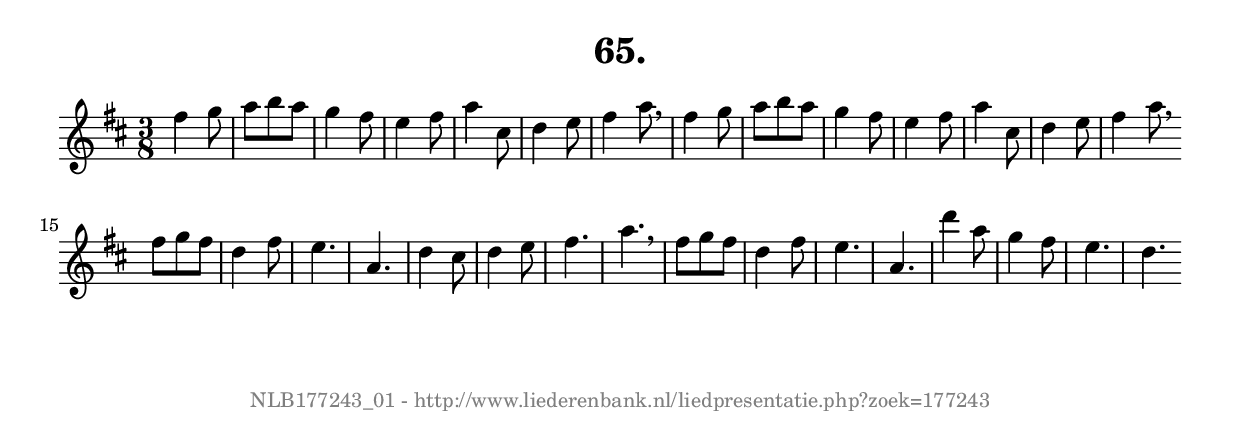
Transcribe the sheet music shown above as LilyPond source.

%
% produced by wce2krn 1.64 (7 June 2014)
%
\version"2.16"
#(append! paper-alist '(("long" . (cons (* 210 mm) (* 2000 mm)))))
#(set-default-paper-size "long")
sb = {\breathe}
mBreak = {\breathe }
bBreak = {\breathe }
x = {\once\override NoteHead #'style = #'cross }
gl=\glissando
itime={\override Staff.TimeSignature #'stencil = ##f }
ficta = {\once\set suggestAccidentals = ##t}
fine = {\once\override Score.RehearsalMark #'self-alignment-X = #1 \mark \markup {\italic{Fine}}}
dc = {\once\override Score.RehearsalMark #'self-alignment-X = #1 \mark \markup {\italic{D.C.}}}
dcf = {\once\override Score.RehearsalMark #'self-alignment-X = #1 \mark \markup {\italic{D.C. al Fine}}}
dcc = {\once\override Score.RehearsalMark #'self-alignment-X = #1 \mark \markup {\italic{D.C. al Coda}}}
ds = {\once\override Score.RehearsalMark #'self-alignment-X = #1 \mark \markup {\italic{D.S.}}}
dsf = {\once\override Score.RehearsalMark #'self-alignment-X = #1 \mark \markup {\italic{D.S. al Fine}}}
dsc = {\once\override Score.RehearsalMark #'self-alignment-X = #1 \mark \markup {\italic{D.S. al Coda}}}
pv = {\set Score.repeatCommands = #'((volta "1"))}
sv = {\set Score.repeatCommands = #'((volta "2"))}
tv = {\set Score.repeatCommands = #'((volta "3"))}
qv = {\set Score.repeatCommands = #'((volta "4"))}
xv = {\set Score.repeatCommands = #'((volta #f))}
\header{ tagline = ""
title = "65."
}
\score {{
\key d \major
\relative g'
{
\set melismaBusyProperties = #'()
\time 3/8
\tempo 4=120
\override Score.MetronomeMark #'transparent = ##t
\override Score.RehearsalMark #'break-visibility = #(vector #t #t #f)
fis'4 g8 a b a g4 fis8 e4 fis8 a4 cis,8 d4 e8 fis4 a8 \sb fis4 g8 a b a g4 fis8 e4 fis8 a4 cis,8 d4 e8 fis4 a8 \bar ":|:" \bBreak
fis8 g fis d4 fis8 e4. a, d4 cis8 d4 e8 fis4. a \sb fis8 g fis d4 fis8 e4. a, d'4 a8 g4 fis8 e4. d \bar ":|"
 }}
 \midi { }
 \layout {
            indent = 0.0\cm
}
}
\markup { \vspace #0 } \markup { \with-color #grey \fill-line { \center-column { \smaller "NLB177243_01 - http://www.liederenbank.nl/liedpresentatie.php?zoek=177243" } } }
